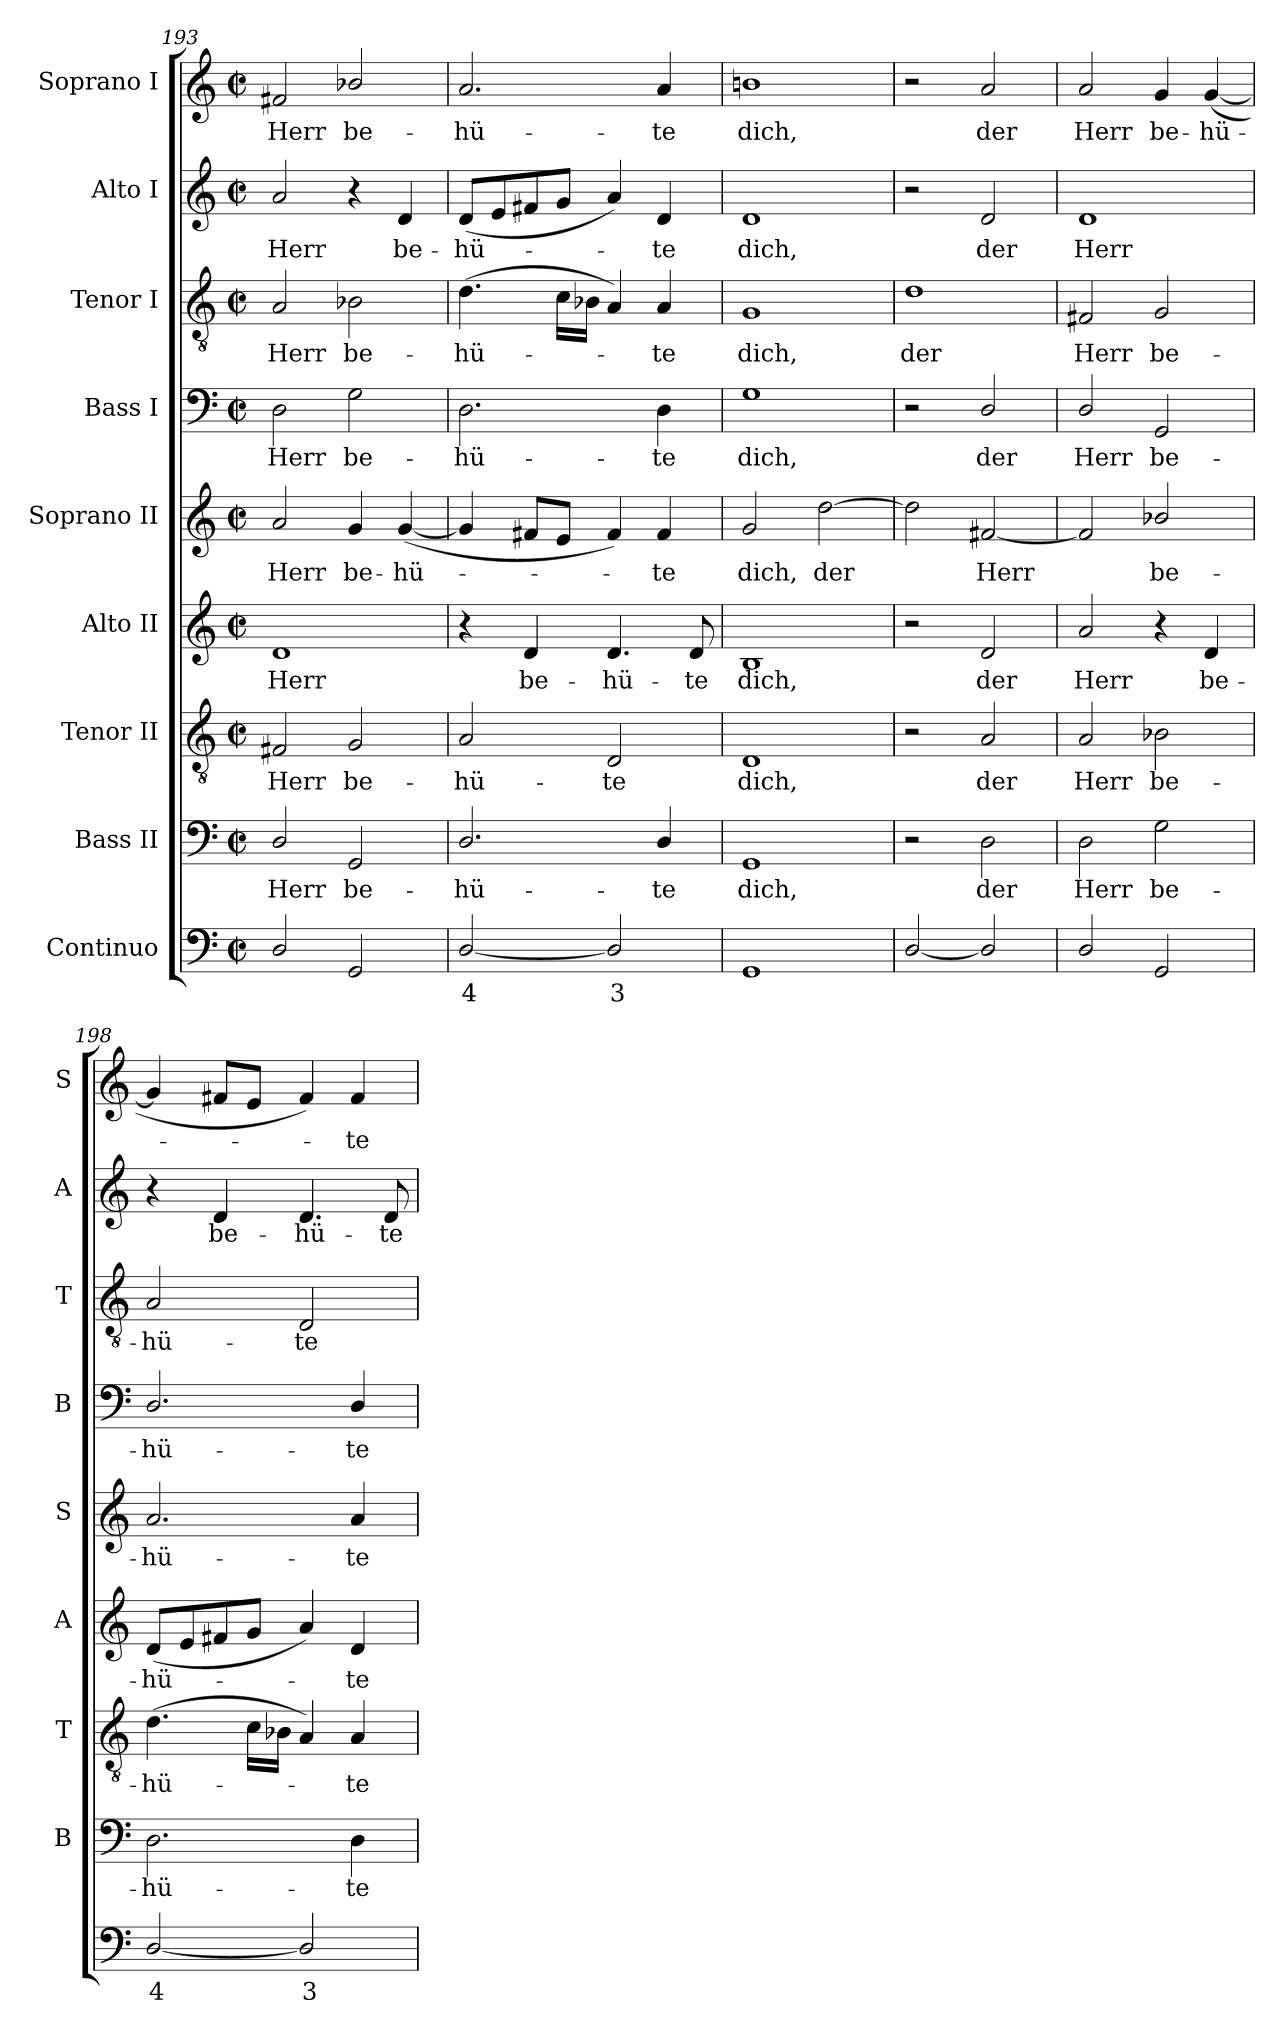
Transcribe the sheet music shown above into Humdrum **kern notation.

**kern	**text	**kern	**text	**kern	**text	**kern	**text	**kern	**text	**kern	**text	**kern	**text	**kern	**text	**kern	**text
*part9	*part9	*part8	*part8	*part7	*part7	*part6	*part6	*part5	*part5	*part4	*part4	*part3	*part3	*part2	*part2	*part1	*part1
*staff9	*staff9	*staff8	*staff8	*staff7	*staff7	*staff6	*staff6	*staff5	*staff5	*staff4	*staff4	*staff3	*staff3	*staff2	*staff2	*staff1	*staff1
*I"Continuo	*	*I"Bass II	*	*I"Tenor II	*	*I"Alto II	*	*I"Soprano II	*	*I"Bass I	*	*I"Tenor I	*	*I"Alto I	*	*I"Soprano I	*
*	*	*I'B	*	*I'T	*	*I'A	*	*I'S	*	*I'B	*	*I'T	*	*I'A	*	*I'S	*
*clefF4	*	*clefF4	*	*clefGv2	*	*clefG2	*	*clefG2	*	*clefF4	*	*clefGv2	*	*clefG2	*	*clefG2	*
*k[]	*	*k[]	*	*k[]	*	*k[]	*	*k[]	*	*k[]	*	*k[]	*	*k[]	*	*k[]	*
*C:	*	*C:	*	*C:	*	*C:	*	*C:	*	*C:	*	*C:	*	*C:	*	*C:	*
*M2/2	*	*M2/2	*	*M2/2	*	*M2/2	*	*M2/2	*	*M2/2	*	*M2/2	*	*M2/2	*	*M2/2	*
*met(c|)	*	*met(c|)	*	*met(c|)	*	*met(c|)	*	*met(c|)	*	*met(c|)	*	*met(c|)	*	*met(c|)	*	*met(c|)	*
=193	=193	=193	=193	=193	=193	=193	=193	=193	=193	=193	=193	=193	=193	=193	=193	=193	=193
!	!	!	!LO:LY:b	!	!LO:LY:b	!	!LO:LY:b	!	!LO:LY:b	!	!LO:LY:b	!	!LO:LY:b	!	!LO:LY:b	!	!LO:LY:b
2D/	.	2D/	Herr	2F#X	Herr	1d	Herr	2a	Herr	2D	Herr	2A	Herr	2a	Herr	2f#X	Herr
!	!	!	!LO:LY:b	!	!LO:LY:b	!	!	!	!LO:LY:b	!	!LO:LY:b	!	!LO:LY:b	!	!	!	!LO:LY:b
2GG	.	2GG	be-	2G	be-	.	.	4g	be-	2G	be-	2B-X	be-	4r	.	2b-X/	be-
!	!	!	!	!	!	!	!	!	!LO:LY:b	!	!	!	!	!	!LO:LY:b	!	!
.	.	.	.	.	.	.	.	(<[4g	-hü-	.	.	.	.	4d	be-	.	.
=194	=194	=194	=194	=194	=194	=194	=194	=194	=194	=194	=194	=194	=194	=194	=194	=194	=194
!	!LO:LY:b	!	!LO:LY:b	!	!LO:LY:b	!	!	!	!	!	!LO:LY:b	!	!LO:LY:b	!	!LO:LY:b	!	!LO:LY:b
[2D/	4	2.D/	-hü-	2A	-hü-	4r	.	4g]	.	2.D	-hü-	(>4.d	-hü-	(<8dL	-hü-	2.a	-hü-
.	.	.	.	.	.	.	.	.	.	.	.	.	.	8e	.	.	.
!	!	!	!	!	!	!	!LO:LY:b	!	!	!	!	!	!	!	!	!	!
.	.	.	.	.	.	4d	be-	8f#XL	.	.	.	.	.	8f#X	.	.	.
.	.	.	.	.	.	.	.	8eJ	.	.	.	16cLL	.	8gJ	.	.	.
.	.	.	.	.	.	.	.	.	.	.	.	16B-XJJ	.	.	.	.	.
!	!LO:LY:b	!	!	!	!LO:LY:b	!	!LO:LY:b	!	!	!	!	!	!	!	!	!	!
2D/]	3	.	.	2D	-te	4.d	-hü-	4f#)	.	.	.	4A)	.	4a)	.	.	.
!	!	!	!LO:LY:b	!	!	!	!	!	!LO:LY:b	!	!LO:LY:b	!	!LO:LY:b	!	!LO:LY:b	!	!LO:LY:b
.	.	4D/	-te	.	.	.	.	4f#	te	4D	-te	4A	te	4d	te	4a	-te
!	!	!	!	!	!	!	!LO:LY:b	!	!	!	!	!	!	!	!	!	!
.	.	.	.	.	.	8d	-te	.	.	.	.	.	.	.	.	.	.
=195	=195	=195	=195	=195	=195	=195	=195	=195	=195	=195	=195	=195	=195	=195	=195	=195	=195
!	!	!	!LO:LY:b	!	!LO:LY:b	!	!LO:LY:b	!	!LO:LY:b	!	!LO:LY:b	!	!LO:LY:b	!	!LO:LY:b	!	!LO:LY:b
1GG/	.	1GG	dich,	1D	dich,	1B	dich,	2g	dich,	1G	dich,	1G	dich,	1d	dich,	1bn	dich,
!	!	!	!	!	!	!	!	!	!LO:LY:b	!	!	!	!	!	!	!	!
.	.	.	.	.	.	.	.	[2dd	der	.	.	.	.	.	.	.	.
=196	=196	=196	=196	=196	=196	=196	=196	=196	=196	=196	=196	=196	=196	=196	=196	=196	=196
!	!	!	!	!	!	!	!	!	!	!	!	!	!LO:LY:b	!	!	!	!
[2D/	.	2r	.	2r	.	2r	.	2dd]	.	2r	.	1d	der	2r	.	2r	.
!	!	!	!LO:LY:b	!	!LO:LY:b	!	!LO:LY:b	!	!LO:LY:b	!	!LO:LY:b	!	!	!	!LO:LY:b	!	!LO:LY:b
2D/]	.	2D\	der	2A	der	2d	der	[2f#X	Herr	2D/	der	.	.	2d	der	2a	der
=197	=197	=197	=197	=197	=197	=197	=197	=197	=197	=197	=197	=197	=197	=197	=197	=197	=197
!	!	!	!LO:LY:b	!	!LO:LY:b	!	!LO:LY:b	!	!	!	!LO:LY:b	!	!LO:LY:b	!	!LO:LY:b	!	!LO:LY:b
2D/	.	2D\	Herr	2A	Herr	2a	Herr	2f#]	.	2D/	Herr	2F#X	Herr	1d	Herr	2a	Herr
!	!	!	!LO:LY:b	!	!LO:LY:b	!	!	!	!LO:LY:b	!	!LO:LY:b	!	!LO:LY:b	!	!	!	!LO:LY:b
2GG	.	2G	be-	2B-X	be-	4r	.	2b-X/	be-	2GG	be-	2G	be-	.	.	4g	be-
!	!	!	!	!	!	!	!LO:LY:b	!	!	!	!	!	!	!	!	!	!LO:LY:b
.	.	.	.	.	.	4d	be-	.	.	.	.	.	.	.	.	(<[4g	-hü-
=198	=198	=198	=198	=198	=198	=198	=198	=198	=198	=198	=198	=198	=198	=198	=198	=198	=198
!	!LO:LY:b	!	!LO:LY:b	!	!LO:LY:b	!	!LO:LY:b	!	!LO:LY:b	!	!LO:LY:b	!	!LO:LY:b	!	!	!	!
[2D/	4	2.D\	-hü-	(>4.d	-hü-	(<8dL	-hü-	2.a	-hü-	2.D/	-hü-	2A	-hü-	4r	.	4g]	.
.	.	.	.	.	.	8e	.	.	.	.	.	.	.	.	.	.	.
!	!	!	!	!	!	!	!	!	!	!	!	!	!	!	!LO:LY:b	!	!
.	.	.	.	.	.	8f#X	.	.	.	.	.	.	.	4d	be-	8f#XL	.
.	.	.	.	16cLL	.	8gJ	.	.	.	.	.	.	.	.	.	8eJ	.
.	.	.	.	16B-XJJ	.	.	.	.	.	.	.	.	.	.	.	.	.
!	!LO:LY:b	!	!	!	!	!	!	!	!	!	!	!	!LO:LY:b	!	!LO:LY:b	!	!
2D/]	3	.	.	4A)	.	4a)	.	.	.	.	.	2D	-te	4.d	-hü-	4f#)	.
!	!	!	!LO:LY:b	!	!LO:LY:b	!	!LO:LY:b	!	!LO:LY:b	!	!LO:LY:b	!	!	!	!	!	!LO:LY:b
.	.	4D\	-te	4A	te	4d	te	4a	-te	4D/	-te	.	.	.	.	4f#	te
!	!	!	!	!	!	!	!	!	!	!	!	!	!	!	!LO:LY:b	!	!
.	.	.	.	.	.	.	.	.	.	.	.	.	.	8d	-te	.	.
=	=	=	=	=	=	=	=	=	=	=	=	=	=	=	=	=	=
*-	*-	*-	*-	*-	*-	*-	*-	*-	*-	*-	*-	*-	*-	*-	*-	*-	*-
